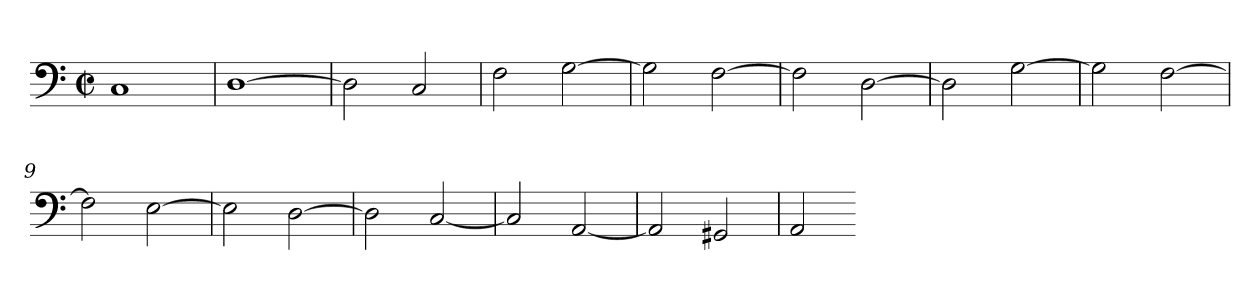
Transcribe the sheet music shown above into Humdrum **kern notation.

**kern
*part1
*staff1
*clefF4
*M2/2
*met(c|)
=1
1C
=2
[1D
=3
2D]
2C
=4
2F
[2G
=5
2G]
[2F
=6
2F]
[2D
=7
2D]
[2G
=8
2G]
[2F
=9
2F]
[2E
=10
2E]
[2D
!!LO:LB:g=z
=11
2D]
[2C
=12
2C]
[2AA
=13
2AA]
2GG#X
=14
2AA
=-
*-
